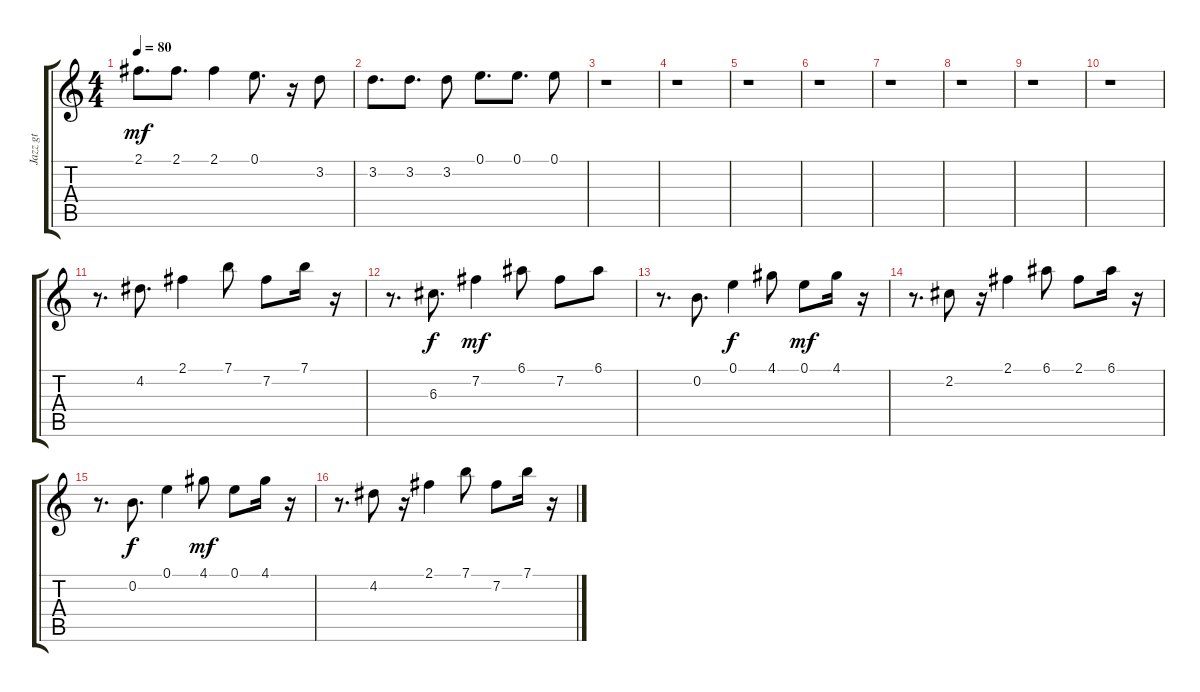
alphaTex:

\track ("Jazz gt " "Jazz gt ") {instrument electricguitarjazz}
\staff {score tabs}
\tuning (E4 B3 G3 D3 A2 E2) {hide}
\ts (4 4)
\tempo 80
\clef g2
\ks c
2.1.8{d dy mf} 2.1.8{d} 2.1.4 0.1.8{d} r.16 3.2.8 |
3.2.8{d} 3.2.8{d} 3.2.8 0.1.8{d} 0.1.8{d} 0.1.8 |
r.1 |
r.1 |
r.1 |
r.1 |
r.1 |
r.1 |
r.1 |
r.1 |
r.8{d} 4.2.8{d} 2.1.4 7.1.8 7.2.8 7.1.16 r.16 |
r.8{d} 6.3.8{d dy f} 7.2.4{dy mf} 6.1.8 7.2.8 6.1.8 |
r.8{d} 0.2.8{d} 0.1.4{dy f} 4.1.8 0.1.8{dy mf} 4.1.16 r.16 |
r.8{d} 2.2.8 r.16 2.1.4 6.1.8 2.1.8 6.1.16 r.16 |
r.8{d} 0.2.8{d dy f} 0.1.4 4.1.8{dy mf} 0.1.8 4.1.16 r.16 |
r.8{d} 4.2.8 r.16 2.1.4 7.1.8 7.2.8 7.1.16 r.16
